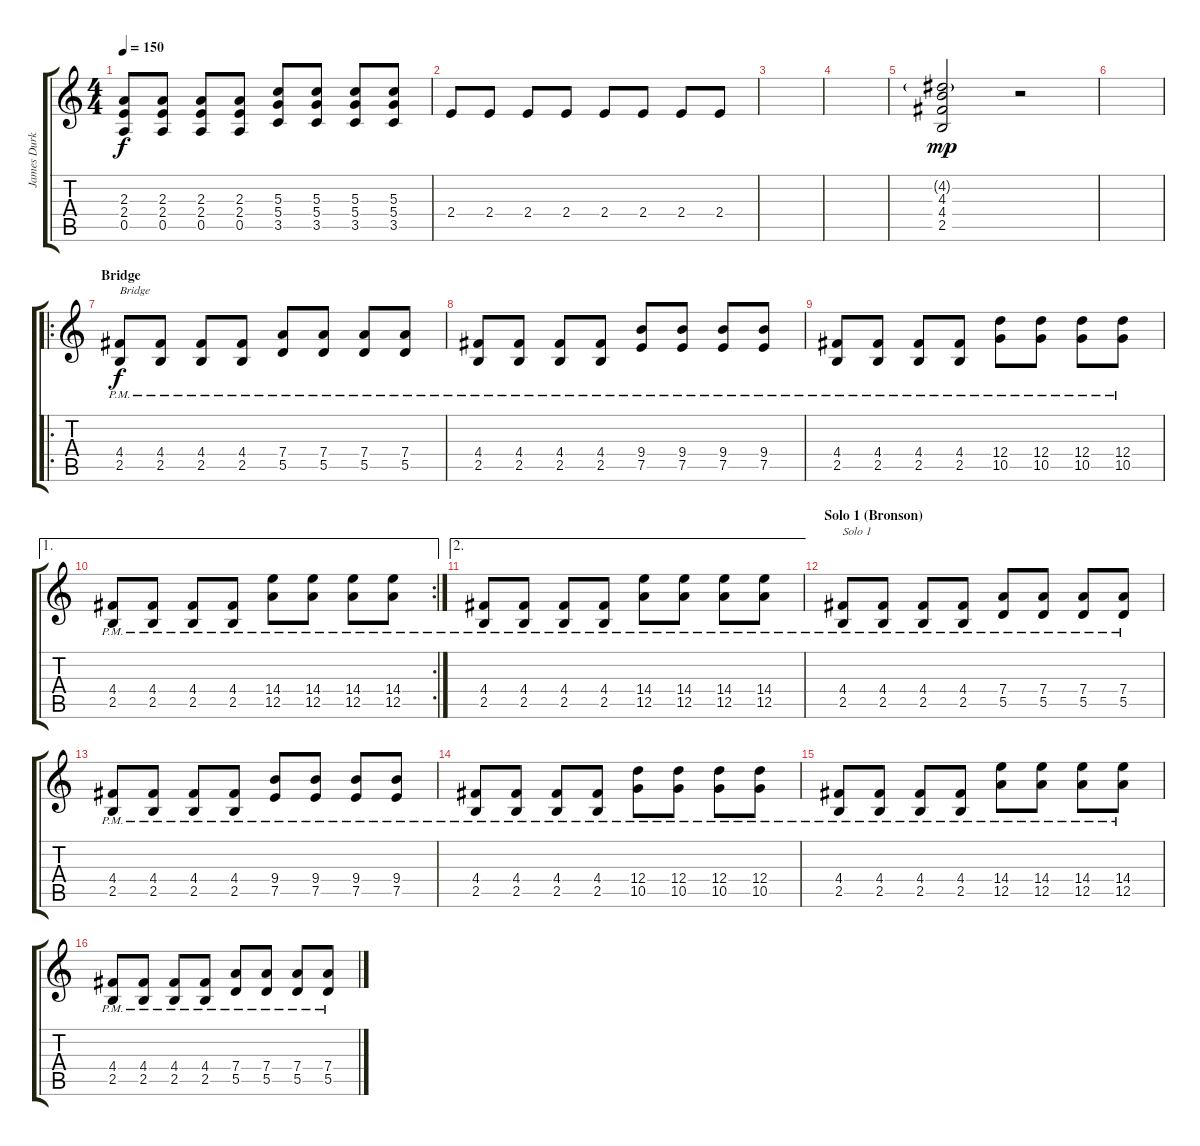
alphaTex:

\track ("James Durkin (Guitar)" "James Durk") {instrument overdrivenguitar}
\staff {score tabs}
\tuning (E4 B3 G3 D3 A2 E2) {hide}
\ts (4 4)
\tempo 150
\clef g2
\ks c
(2.3 2.4 0.5).8{dy f} (2.3 2.4 0.5).8 (2.3 2.4 0.5).8 (2.3 2.4 0.5).8 (5.3 5.4 3.5).8 (5.3 5.4 3.5).8 (5.3 5.4 3.5).8 (5.3 5.4 3.5).8 |
2.4.8 2.4.8 2.4.8 2.4.8 2.4.8 2.4.8 2.4.8 2.4.8 |
|
|
(4.2{g} 4.3 4.4 2.5).2{dy mp} r.2 |
|
\ro
\section ("" "Bridge")
(4.4{pm} 2.5{pm}).8{txt "Bridge" dy f} (4.4{pm} 2.5{pm}).8 (4.4{pm} 2.5{pm}).8 (4.4{pm} 2.5{pm}).8 (7.4{pm} 5.5{pm}).8 (7.4{pm} 5.5{pm}).8 (7.4{pm} 5.5{pm}).8 (7.4{pm} 5.5{pm}).8 |
(4.4{pm} 2.5{pm}).8 (4.4{pm} 2.5{pm}).8 (4.4{pm} 2.5{pm}).8 (4.4{pm} 2.5{pm}).8 (9.4{pm} 7.5{pm}).8 (9.4{pm} 7.5{pm}).8 (9.4{pm} 7.5{pm}).8 (9.4{pm} 7.5{pm}).8 |
(4.4{pm} 2.5{pm}).8 (4.4{pm} 2.5{pm}).8 (4.4{pm} 2.5{pm}).8 (4.4{pm} 2.5{pm}).8 (12.4{pm} 10.5{pm}).8 (12.4{pm} 10.5{pm}).8 (12.4{pm} 10.5{pm}).8 (12.4{pm} 10.5{pm}).8 |
\ae 1
\rc 2
(4.4{pm} 2.5{pm}).8 (4.4{pm} 2.5{pm}).8 (4.4{pm} 2.5{pm}).8 (4.4{pm} 2.5{pm}).8 (14.4{pm} 12.5{pm}).8 (14.4{pm} 12.5{pm}).8 (14.4{pm} 12.5{pm}).8 (14.4{pm} 12.5{pm}).8 |
\ae 2
(4.4{pm} 2.5{pm}).8 (4.4{pm} 2.5{pm}).8 (4.4{pm} 2.5{pm}).8 (4.4{pm} 2.5{pm}).8 (14.4{pm} 12.5{pm}).8 (14.4{pm} 12.5{pm}).8 (14.4{pm} 12.5{pm}).8 (14.4{pm} 12.5{pm}).8 |
\section ("" "Solo 1 (Bronson)")
(4.4{pm} 2.5{pm}).8{txt "Solo 1"} (4.4{pm} 2.5{pm}).8 (4.4{pm} 2.5{pm}).8 (4.4{pm} 2.5{pm}).8 (7.4{pm} 5.5{pm}).8 (7.4{pm} 5.5{pm}).8 (7.4{pm} 5.5{pm}).8 (7.4{pm} 5.5{pm}).8 |
(4.4{pm} 2.5{pm}).8 (4.4{pm} 2.5{pm}).8 (4.4{pm} 2.5{pm}).8 (4.4{pm} 2.5{pm}).8 (9.4{pm} 7.5{pm}).8 (9.4{pm} 7.5{pm}).8 (9.4{pm} 7.5{pm}).8 (9.4{pm} 7.5{pm}).8 |
(4.4{pm} 2.5{pm}).8 (4.4{pm} 2.5{pm}).8 (4.4{pm} 2.5{pm}).8 (4.4{pm} 2.5{pm}).8 (12.4{pm} 10.5{pm}).8 (12.4{pm} 10.5{pm}).8 (12.4{pm} 10.5{pm}).8 (12.4{pm} 10.5{pm}).8 |
(4.4{pm} 2.5{pm}).8 (4.4{pm} 2.5{pm}).8 (4.4{pm} 2.5{pm}).8 (4.4{pm} 2.5{pm}).8 (14.4{pm} 12.5{pm}).8 (14.4{pm} 12.5{pm}).8 (14.4{pm} 12.5{pm}).8 (14.4{pm} 12.5{pm}).8 |
(4.4{pm} 2.5{pm}).8 (4.4{pm} 2.5{pm}).8 (4.4{pm} 2.5{pm}).8 (4.4{pm} 2.5{pm}).8 (7.4{pm} 5.5{pm}).8 (7.4{pm} 5.5{pm}).8 (7.4{pm} 5.5{pm}).8 (7.4{pm} 5.5{pm}).8
